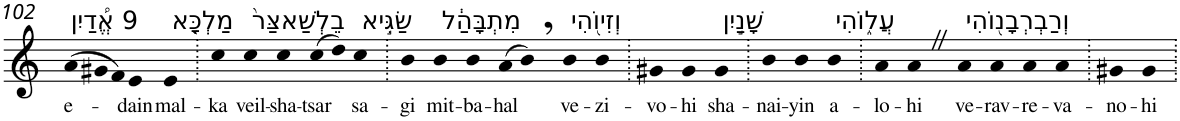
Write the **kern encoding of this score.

**kern	**text
*part1	*part1
*staff1	*staff1
*I"Piano	*
*I'Pno	*
!!LO:PB:g=z
*clefG2	*
*k[]	*
*Xtuplet	*
=102	=102
!LO:TX:a:t=9 אֱ֠דַיִן	!
!	!LO:LY:b
(>12a	e-
12g#X	.
12f)	.
!	!LO:LY:b
4e	-dain
!LO:TX:a:t=מַלְכָּ֤א	!
!	!LO:LY:b
4e	mal-
=103.	=103.
!	!LO:LY:b
4cc	-ka
!LO:TX:a:t=בֵלְשַׁאצַּר֙	!
!	!LO:LY:b
4cc	veil-
!	!LO:LY:b
4cc	-sha-
!	!LO:LY:b
(>8cc	-tsar
8dd)	.
!LO:TX:a:t=שַׂגִּ֣יא	!
!	!LO:LY:b
4cc	sa-
=104.	=104.
!	!LO:LY:b
4b	-gi
!LO:TX:a:t=מִתְבָּהַ֔ל	!
!	!LO:LY:b
4b	mit-
!	!LO:LY:b
4b	-ba-
!	!LO:LY:b
(>8a	-hal
8b,)	.
!LO:TX:a:t=וְזִיוֺ֖הִי	!
!	!LO:LY:b
4b	ve-
!	!LO:LY:b
4b	-zi-
=105.	=105.
!	!LO:LY:b
4g#X	-vo-
!	!LO:LY:b
4g#	-hi
!LO:TX:a:t=שָׁנַ֣יִן	!
!	!LO:LY:b
4g#	sha-
=106.	=106.
!	!LO:LY:b
4b	-nai-
!	!LO:LY:b
4b	-yin
!LO:TX:a:t=עֲל֑וֹהִי	!
!	!LO:LY:b
4b	a-
=107.	=107.
!	!LO:LY:b
4a	-lo-
!	!LO:LY:b
4aZ	-hi
!LO:TX:a:t=וְרַבְרְבָנ֖וֹהִי	!
!	!LO:LY:b
4a	ve-
!	!LO:LY:b
4a	-rav-
!	!LO:LY:b
4a	-re-
!	!LO:LY:b
4a	-va-
=108.	=108.
!	!LO:LY:b
4g#X	-no-
!	!LO:LY:b
4g#	-hi
=.	=.
*-	*-
